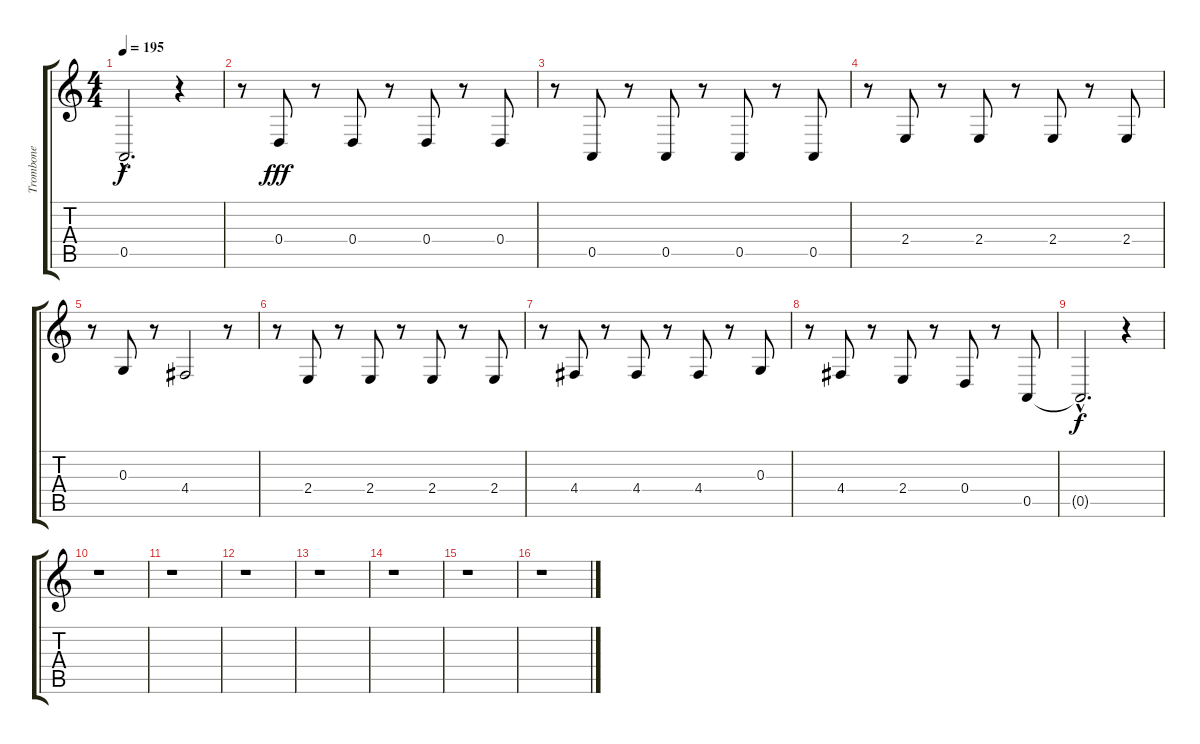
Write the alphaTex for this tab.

\track ("Trombone" "Trombone") {instrument trombone}
\staff {score tabs}
\tuning (E4 B3 G3 D3 A2 E2) {hide}
\ts (4 4)
\tempo 195
\clef g2
\ks c
0.5{hac t}.2{d dy f} r.4 |
r.8 0.4.8{dy fff} r.8 0.4.8 r.8 0.4.8 r.8 0.4.8 |
r.8 0.5.8 r.8 0.5.8 r.8 0.5.8 r.8 0.5.8 |
r.8 2.4.8 r.8 2.4.8 r.8 2.4.8 r.8 2.4.8 |
r.8 0.3.8 r.8 4.4.2 r.8 |
r.8 2.4.8 r.8 2.4.8 r.8 2.4.8 r.8 2.4.8 |
r.8 4.4.8 r.8 4.4.8 r.8 4.4.8 r.8 0.3.8 |
r.8 4.4.8 r.8 2.4.8 r.8 0.4.8 r.8 0.5.8 |
0.5{hac t}.2{d dy f} r.4 |
r.1 |
r.1 |
r.1 |
r.1 |
r.1 |
r.1 |
r.1
